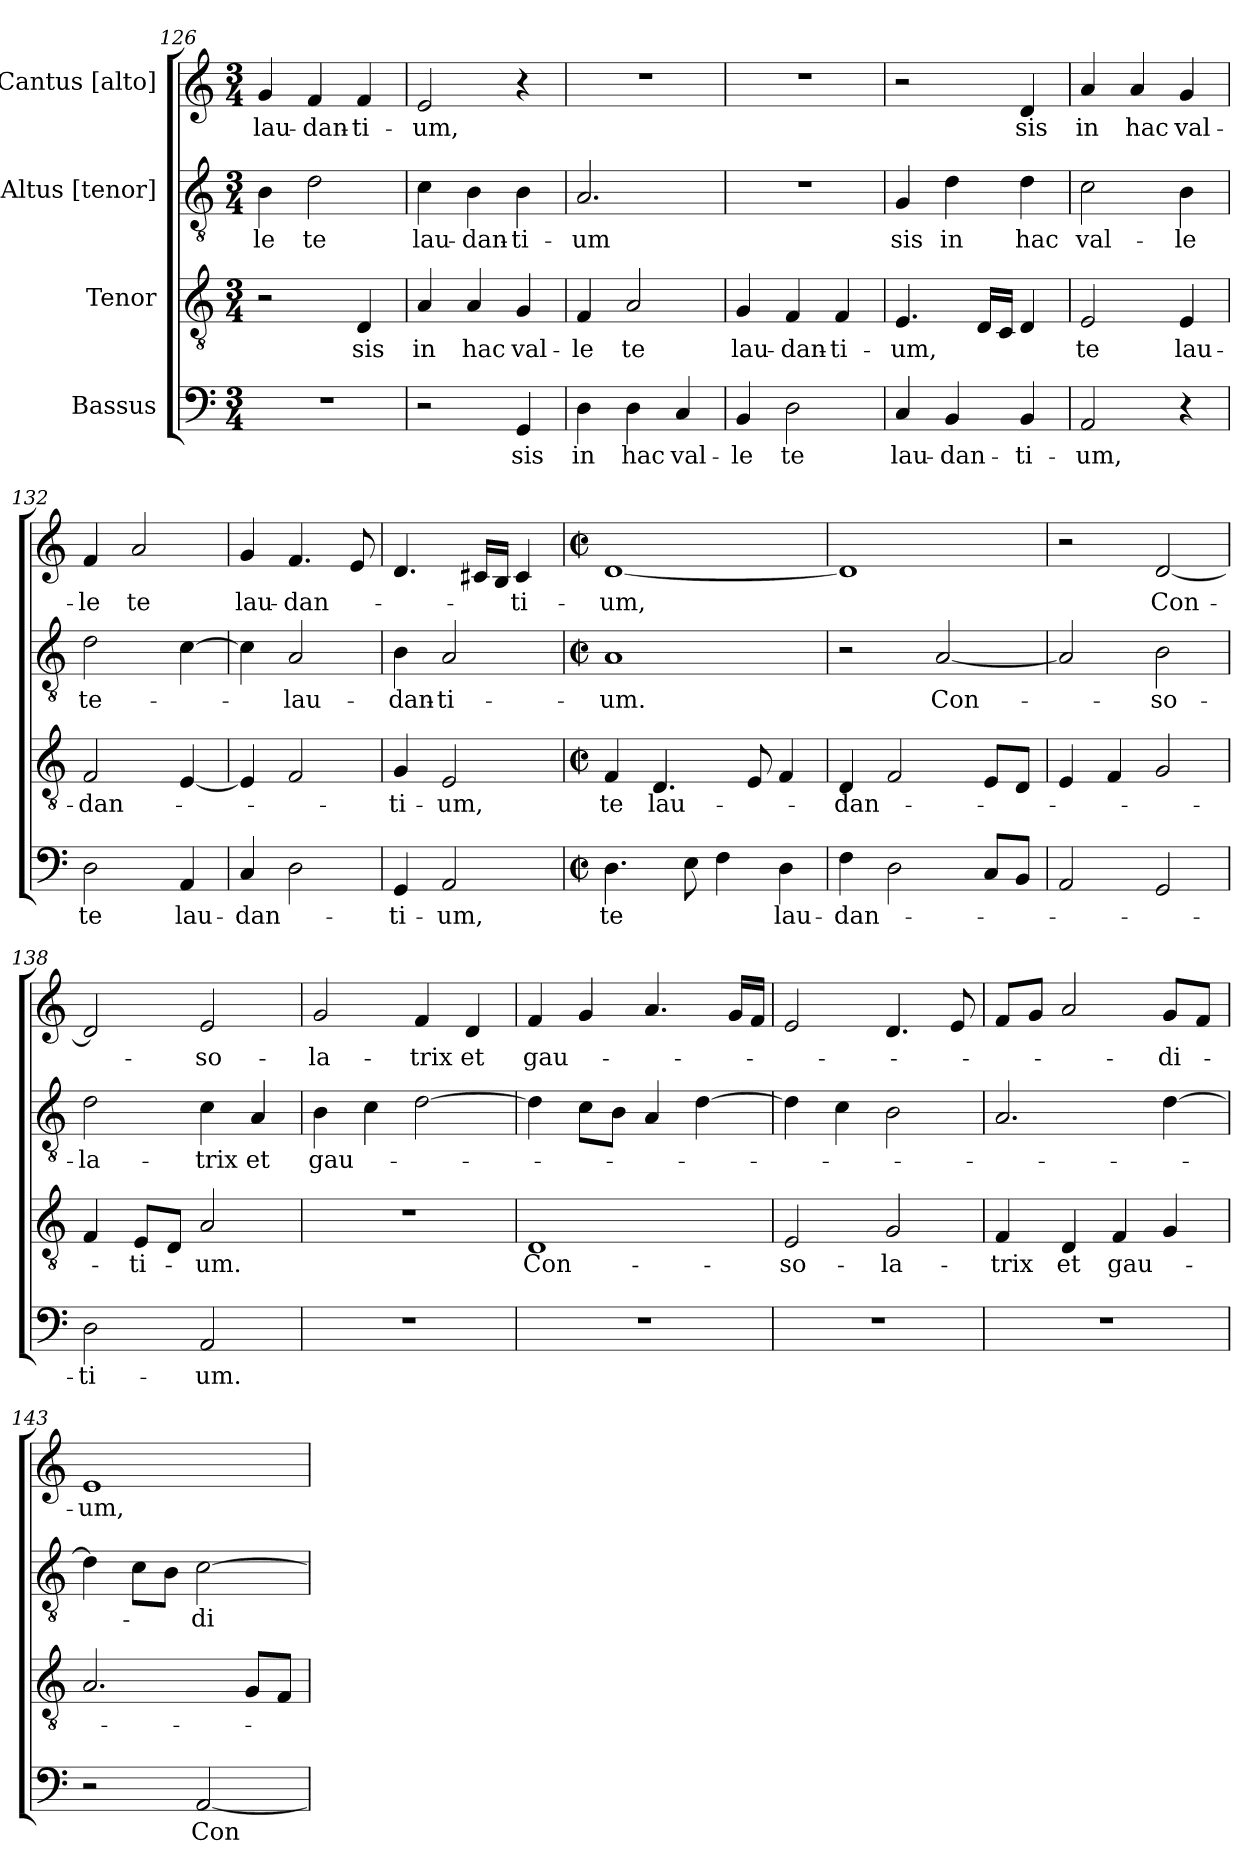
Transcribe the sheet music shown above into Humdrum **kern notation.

**kern	**text	**kern	**text	**kern	**text	**kern	**text
*part4	*part4	*part3	*part3	*part2	*part2	*part1	*part1
*staff4	*staff4	*staff3	*staff3	*staff2	*staff2	*staff1	*staff1
*I"Bassus	*	*I"Tenor	*	*I"Altus [tenor]	*	*I"Cantus [alto]	*
*clefF4	*	*clefGv2	*	*clefGv2	*	*clefG2	*
*k[]	*	*k[]	*	*k[]	*	*k[]	*
*C:	*	*C:	*	*C:	*	*C:	*
*M3/4	*	*M3/4	*	*M3/4	*	*M3/4	*
=126	=126	=126	=126	=126	=126	=126	=126
2.r	.	2r	.	4B\	-le	4g/	lau-
.	.	.	.	2d\	te	4f/	-dan-
.	.	4D/	sis	.	.	4f/	-ti-
!!LO:LB:g=z
=127	=127	=127	=127	=127	=127	=127	=127
2r	.	4A/	in	4c\	lau-	2e/	-um,
.	.	4A/	hac	4B\	-dan-	.	.
4GG/	sis	4G/	val-	4B\	-ti-	4r	.
=128	=128	=128	=128	=128	=128	=128	=128
4D\	in	4F/	-le	2.A/	-um	2.r	.
4D\	hac	2A/	te	.	.	.	.
4C/	val-	.	.	.	.	.	.
=129	=129	=129	=129	=129	=129	=129	=129
4BB/	-le	4G/	lau-	2.r	.	2.r	.
2D\	te	4F/	-dan-	.	.	.	.
.	.	4F/	-ti-	.	.	.	.
=130	=130	=130	=130	=130	=130	=130	=130
4C/	lau-	4.E/	-um,	4G/	sis	2r	.
4BB/	-dan-	.	.	4d\	in	.	.
.	.	16D/LL	.	.	.	.	.
.	.	16C/JJ	.	.	.	.	.
4BB/	-ti-	4D/	.	4d\	hac	4d/	sis
=131	=131	=131	=131	=131	=131	=131	=131
2AA/	-um,	2E/	te	2c\	val-	4a/	in
.	.	.	.	.	.	4a/	hac
4r	.	4E/	lau-	4B\	-le	4g/	val-
=132	=132	=132	=132	=132	=132	=132	=132
2D\	te	2F/	-dan-	2d\	te-	4f/	-le
.	.	.	.	.	.	2a/	te
4AA/	lau-	[4E/	.	[4c\	.	.	.
=133	=133	=133	=133	=133	=133	=133	=133
4C/	-dan-	4E/]	.	4c\]	.	4g/	lau-
2D\	.	2F/	.	2A/	-lau-	4.f/	-dan-
.	.	.	.	.	.	8e/	.
=134	=134	=134	=134	=134	=134	=134	=134
4GG/	-ti-	4G/	-ti-	4B\	-dan-	4.d/	.
2AA/	-um,	2E/	-um,	2A/	-ti-	.	.
.	.	.	.	.	.	16c#X/LL	.
.	.	.	.	.	.	16B/JJ	.
.	.	.	.	.	.	4c#/	-ti-
!!LO:LB:g=z
=135	=135	=135	=135	=135	=135	=135	=135
*M2/2	*	*M2/2	*	*M2/2	*	*M2/2	*
*met(c|)	*	*met(c|)	*	*met(c|)	*	*met(c|)	*
4.D\	te	4F/	te	1A	-um.	[1d	-um,
.	.	4.D/	lau-	.	.	.	.
8E\	.	.	.	.	.	.	.
4F\	.	.	.	.	.	.	.
.	.	8E/	.	.	.	.	.
4D\	lau-	4F/	.	.	.	.	.
=136	=136	=136	=136	=136	=136	=136	=136
4F\	-dan-	4D/	-dan-	2r	.	1d]	.
2D\	.	2F/	.	.	.	.	.
.	.	.	.	[2A/	Con-	.	.
8C/L	.	8E/L	.	.	.	.	.
8BB/J	.	8D/J	.	.	.	.	.
=137	=137	=137	=137	=137	=137	=137	=137
2AA/	.	4E/	.	2A/]	.	2r	.
.	.	4F/	.	.	.	.	.
2GG/	.	2G/	.	2B\	-so-	[2d/	Con-
=138	=138	=138	=138	=138	=138	=138	=138
2D\	-ti-	4F/	.	2d\	-la-	2d/]	.
.	.	8E/L	-ti-	.	.	.	.
.	.	8D/J	.	.	.	.	.
2AA/	-um.	2A/	-um.	4c\	-trix	2e/	-so-
.	.	.	.	4A/	et	.	.
=139	=139	=139	=139	=139	=139	=139	=139
1r	.	1r	.	4B\	gau-	2g/	-la-
.	.	.	.	4c\	.	.	.
.	.	.	.	[2d\	.	4f/	-trix
.	.	.	.	.	.	4d/	et
=140	=140	=140	=140	=140	=140	=140	=140
1r	.	1D	Con-	4d\]	.	4f/	gau-
.	.	.	.	8c\L	.	4g/	.
.	.	.	.	8B\J	.	.	.
.	.	.	.	4A/	.	4.a/	.
.	.	.	.	[4d\	.	.	.
.	.	.	.	.	.	16g/LL	.
.	.	.	.	.	.	16f/JJ	.
!!LO:PB:g=z
=141	=141	=141	=141	=141	=141	=141	=141
1r	.	2E/	-so-	4d\]	.	2e/	.
.	.	.	.	4c\	.	.	.
.	.	2G/	-la-	2B\	.	4.d/	.
.	.	.	.	.	.	8e/	.
=142	=142	=142	=142	=142	=142	=142	=142
1r	.	4F/	-trix	2.A/	.	8f/L	.
.	.	.	.	.	.	8g/J	.
.	.	4D/	et	.	.	2a/	.
.	.	4F/	gau-	.	.	.	.
.	.	4G/	.	[4d\	.	8g/L	-di-
.	.	.	.	.	.	8f/J	.
=143	=143	=143	=143	=143	=143	=143	=143
2r	.	2.A/	.	4d\]	.	1e	-um,
.	.	.	.	8c\L	.	.	.
.	.	.	.	8B\J	.	.	.
[2AA/	Con-	.	.	[2c\	-di-	.	.
.	.	8G/L	.	.	.	.	.
.	.	8F/J	.	.	.	.	.
=	=	=	=	=	=	=	=
*-	*-	*-	*-	*-	*-	*-	*-
